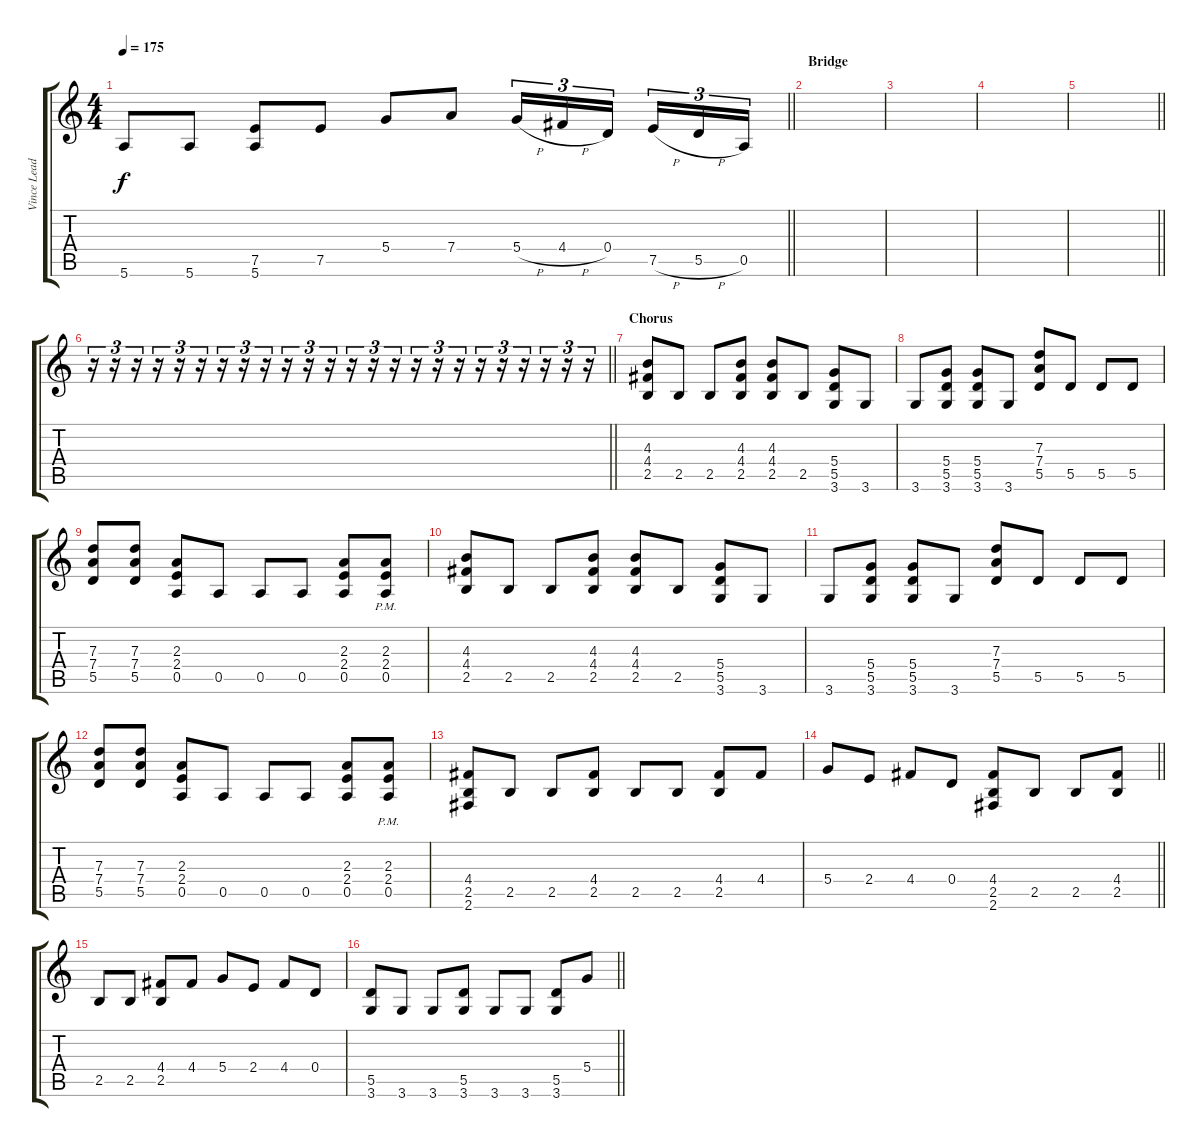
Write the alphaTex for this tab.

\track ("Vince Lead" "Vince Lead") {instrument distortionguitar}
\staff {score tabs}
\tuning (E4 B3 G3 D3 A2 E2) {hide}
\ts (4 4)
\tempo 175
\clef g2
\barLineRight lightlight
\ks c
5.6.8{dy f} 5.6.8 (7.5 5.6).8 7.5.8 5.4.8 7.4.8 5.4{h}.16{tu (3 2)} 4.4{h}.16{tu (3 2)} 0.4.16{tu (3 2) beam splitsecondary} 7.5{h}.16{tu (3 2)} 5.5{h}.16{tu (3 2)} 0.5.16{tu (3 2)} |
\section ("" "Bridge")
|
|
|
\barLineRight lightlight
|
\barLineRight lightlight
r.16{tu (3 2)} r.16{tu (3 2)} r.16{tu (3 2)} r.16{tu (3 2)} r.16{tu (3 2)} r.16{tu (3 2)} r.16{tu (3 2)} r.16{tu (3 2)} r.16{tu (3 2)} r.16{tu (3 2)} r.16{tu (3 2)} r.16{tu (3 2)} r.16{tu (3 2)} r.16{tu (3 2)} r.16{tu (3 2)} r.16{tu (3 2)} r.16{tu (3 2)} r.16{tu (3 2)} r.16{tu (3 2)} r.16{tu (3 2)} r.16{tu (3 2)} r.16{tu (3 2)} r.16{tu (3 2)} r.16{tu (3 2)} |
\section ("" "Chorus")
(4.3 4.4 2.5).8 2.5.8 2.5.8 (4.3 4.4 2.5).8 (4.3 4.4 2.5).8 2.5.8 (5.4 5.5 3.6).8 3.6.8 |
3.6.8 (5.4 5.5 3.6).8 (5.4 5.5 3.6).8 3.6.8 (7.3 7.4 5.5).8 5.5.8 5.5.8 5.5.8 |
(7.3 7.4 5.5).8 (7.3 7.4 5.5).8 (2.3 2.4 0.5).8 0.5.8 0.5.8 0.5.8 (2.3 2.4 0.5).8 (2.3 2.4{pm} 0.5).8 |
(4.3 4.4 2.5).8 2.5.8 2.5.8 (4.3 4.4 2.5).8 (4.3 4.4 2.5).8 2.5.8 (5.4 5.5 3.6).8 3.6.8 |
3.6.8 (5.4 5.5 3.6).8 (5.4 5.5 3.6).8 3.6.8 (7.3 7.4 5.5).8 5.5.8 5.5.8 5.5.8 |
(7.3 7.4 5.5).8 (7.3 7.4 5.5).8 (2.3 2.4 0.5).8 0.5.8 0.5.8 0.5.8 (2.3 2.4 0.5).8 (2.3 2.4{pm} 0.5).8 |
(4.4 2.5 2.6).8 2.5.8 2.5.8 (4.4 2.5).8 2.5.8 2.5.8 (4.4 2.5).8 4.4.8 |
\barLineRight lightlight
5.4.8 2.4.8 4.4.8 0.4.8 (4.4 2.5 2.6).8 2.5.8 2.5.8 (4.4 2.5).8 |
2.5.8 2.5.8 (4.4 2.5).8 4.4.8 5.4.8 2.4.8 4.4.8 0.4.8 |
\barLineRight lightlight
(5.5 3.6).8 3.6.8 3.6.8 (5.5 3.6).8 3.6.8 3.6.8 (5.5 3.6).8 5.4.8
